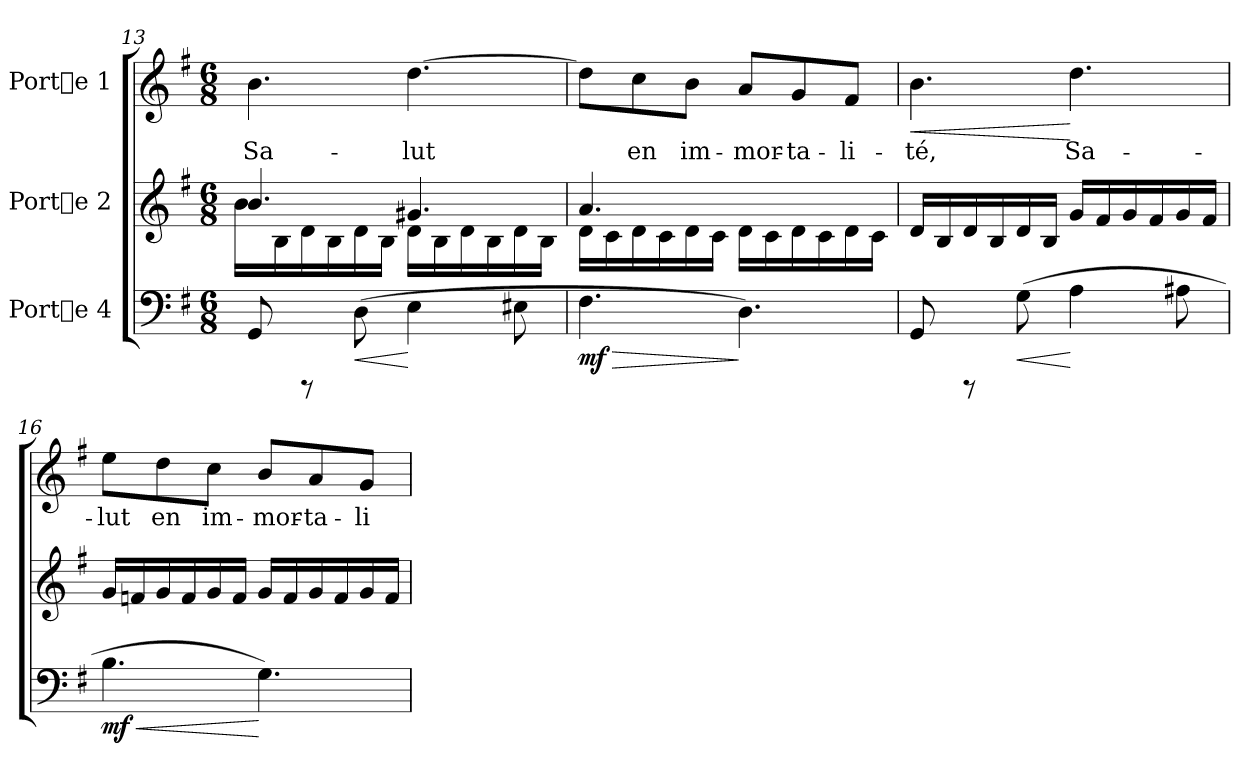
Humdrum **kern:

**kern	**dynam	**kern	**kern	**text	**dynam
*part3	*part3	*part2	*part1	*part1	*part1
*staff3	*staff3	*staff2	*staff1	*staff1	*staff1
*I"Porte 4	*	*I"Porte 2	*I"Porte 1	*	*
!!LO:LB:g=z
*clefF4	*	*clefG2	*clefG2	*	*
*k[f#]	*	*k[f#]	*k[f#]	*	*
*G:	*	*G:	*G:	*	*
*M6/8	*	*M6/8	*M6/8	*	*
=13	=13	=13	=13	=13	=13
*	*	*^	*	*	*
!	!	!	!	!	!LO:LY:b	!
8GG/	.	4.b/	16b\L	4.b\	Sa-	.
.	.	.	16B\	.	.	.
8rCCC	.	.	16d\	.	.	.
.	.	.	16B\	.	.	.
!	!LO:HP:b	!	!	!	!	!
(>8D\	<	.	16d\	.	.	.
.	.	.	16B\J	.	.	.
!	!	!	!	!	!LO:LY:b	!
4E\	[	4.g#X/	16d\L	[>4.dd\	-lut	.
.	.	.	16B\	.	.	.
.	.	.	16d\	.	.	.
.	.	.	16B\	.	.	.
8E#X\	.	.	16d\	.	.	.
.	.	.	16B\J	.	.	.
=14	=14	=14	=14	=14	=14	=14
!	!LO:HP:b	!	!	!	!LO:LY:b	!
!	!LO:DY:n=1:b	!	!	!	!	!
4.F#\	> mf	4.a/	16d\L	8dd\L]	.	.
.	.	.	16c\	.	.	.
!	!	!	!	!	!LO:LY:b	!
.	.	.	16d\	8cc\	en	.
.	.	.	16c\	.	.	.
!	!	!	!	!	!LO:LY:b	!
.	.	.	16d\	8b\J	im-	.
.	.	.	16c\J	.	.	.
!	!	!	!	!	!LO:LY:b	!
4.D\)	]	16d\L	4.ryy	8a/L	-mor-	.
.	.	16c\	.	.	.	.
!	!	!	!	!	!LO:LY:b	!
.	.	16d\	.	8g/	-ta-	.
.	.	16c\	.	.	.	.
!	!	!	!	!	!LO:LY:b	!
.	.	16d\	.	8f#/J	-li-	.
.	.	16c\J	.	.	.	.
*	*	*v	*v	*	*	*
=15	=15	=15	=15	=15	=15
!	!	!	!	!LO:LY:b	!LO:HP:b
8GG/	.	16d/L	4.b\	-té,	<
.	.	16B/	.	.	.
8rCCC	.	16d/	.	.	.
.	.	16B/	.	.	.
!	!LO:HP:b	!	!	!	!
(>8G\	<	16d/	.	.	.
.	.	16B/J	.	.	.
!	!	!	!	!LO:LY:b	!
4A\	[	16g/L	4.dd\	Sa-	[
.	.	16f#/	.	.	.
.	.	16g/	.	.	.
.	.	16f#/	.	.	.
8A#X\	.	16g/	.	.	.
.	.	16f#/J	.	.	.
!!LO:PB:g=z
=16	=16	=16	=16	=16	=16
!	!LO:HP:b	!	!	!LO:LY:b	!
!	!LO:DY:n=1:b	!	!	!	!
4.B\	< mf	16g/L	8ee\L	-lut	.
.	.	16fn/	.	.	.
!	!	!	!	!LO:LY:b	!
.	.	16g/	8dd\	en	.
.	.	16f/	.	.	.
!	!	!	!	!LO:LY:b	!
.	.	16g/	8cc\J	im-	.
.	.	16f/J	.	.	.
!	!	!	!	!LO:LY:b	!
4.G\)	[	16g/L	8b/L	-mor-	.
.	.	16f/	.	.	.
!	!	!	!	!LO:LY:b	!
.	.	16g/	8a/	-ta-	.
.	.	16f/	.	.	.
!	!	!	!	!LO:LY:b	!
.	.	16g/	8g/J	-li-	.
.	.	16f/J	.	.	.
=	=	=	=	=	=
*-	*-	*-	*-	*-	*-
